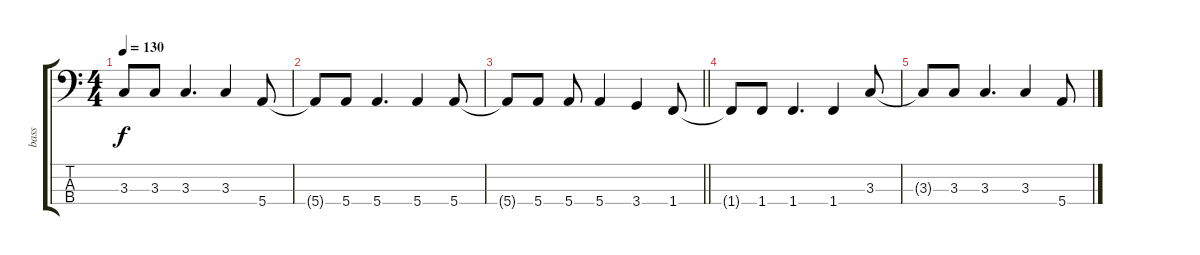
\track ("bass" "bass") {instrument electricbassfinger}
\staff {score tabs}
\tuning (G2 D2 A1 E1) {hide}
\ts (4 4)
\tempo 130
\clef f4
\ks c
3.3{t}.8{dy f} 3.3.8 3.3.4{d} 3.3.4 5.4.8 |
5.4{t}.8 5.4.8 5.4.4{d} 5.4.4 5.4.8 |
\barLineRight lightlight
5.4{t}.8 5.4.8 5.4.8 5.4.4 3.4.4 1.4.8 |
1.4{t}.8 1.4.8 1.4.4{d} 1.4.4 3.3.8 |
3.3{t}.8 3.3.8 3.3.4{d} 3.3.4 5.4.8
